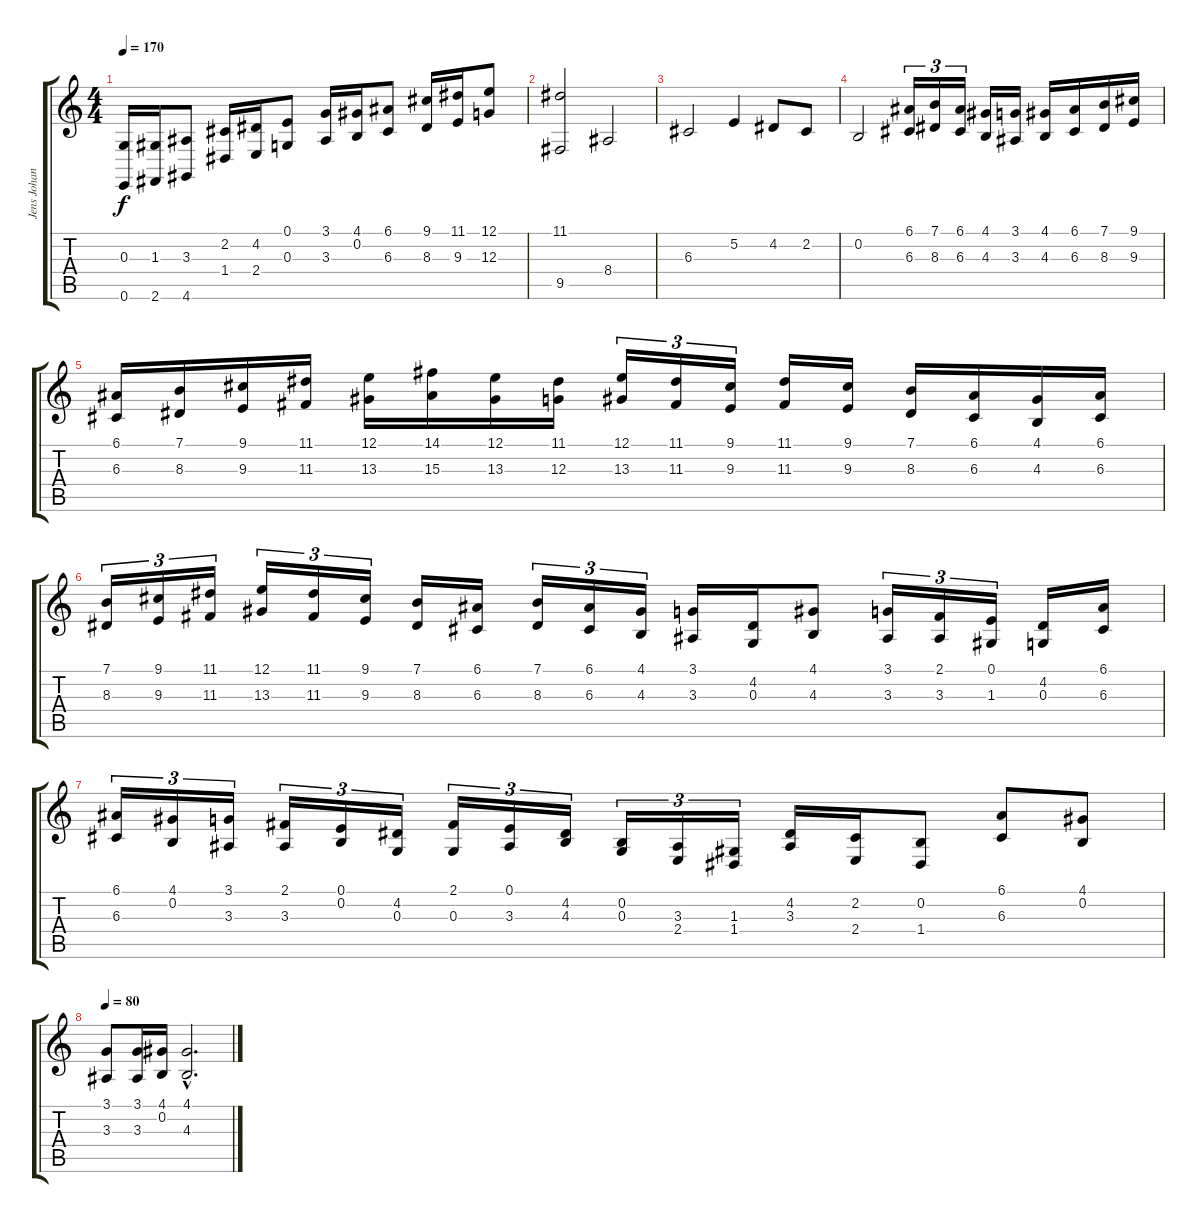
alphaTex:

\track ("Jens Johansson" "Jens Johan") {instrument harpsichord}
\staff {score tabs}
\tuning (E4 B3 G3 D3 A2 E2) {hide}
\ts (4 4)
\tempo 170
\clef g2
\ks c
(0.3 0.6).16{dy f} (1.3 2.6).16 (3.3 4.6).8 (2.2 1.4).16 (4.2 2.4).16 (0.1 0.3).8 (3.1 3.3).16 (4.1 0.2).16 (6.1 6.3).8 (9.1 8.3).16 (11.1 9.3).16 (12.1 12.3).8 |
(11.1 9.5).2 8.4.2 |
6.3.2 5.2.4 4.2.8 2.2.8 |
0.2.2 (6.1 6.3).16{tu (3 2)} (7.1 8.3).16{tu (3 2)} (6.1 6.3).16{tu (3 2)} (4.1 4.3).16 (3.1 3.3).16 (4.1 4.3).16 (6.1 6.3).16 (7.1 8.3).16 (9.1 9.3).16 |
(6.1 6.3).16 (7.1 8.3).16 (9.1 9.3).16 (11.1 11.3).16 (12.1 13.3).16 (14.1 15.3).16 (12.1 13.3).16 (11.1 12.3).16 (12.1 13.3).16{tu (3 2)} (11.1 11.3).16{tu (3 2)} (9.1 9.3).16{tu (3 2)} (11.1 11.3).16 (9.1 9.3).16 (7.1 8.3).16 (6.1 6.3).16 (4.1 4.3).16 (6.1 6.3).16 |
(7.1 8.3).16{tu (3 2)} (9.1 9.3).16{tu (3 2)} (11.1 11.3).16{tu (3 2)} (12.1 13.3).16{tu (3 2)} (11.1 11.3).16{tu (3 2)} (9.1 9.3).16{tu (3 2)} (7.1 8.3).16 (6.1 6.3).16 (7.1 8.3).16{tu (3 2)} (6.1 6.3).16{tu (3 2)} (4.1 4.3).16{tu (3 2)} (3.1 3.3).16 (4.2 0.3).16 (4.1 4.3).8 (3.1 3.3).16{tu (3 2)} (2.1 3.3).16{tu (3 2)} (0.1 1.3).16{tu (3 2)} (4.2 0.3).16 (6.1 6.3).16 |
(6.1 6.3).16{tu (3 2)} (4.1 0.2).16{tu (3 2)} (3.1 3.3).16{tu (3 2)} (2.1 3.3).16{tu (3 2)} (0.1 0.2).16{tu (3 2)} (4.2 0.3).16{tu (3 2)} (2.1 0.3).16{tu (3 2)} (0.1 3.3).16{tu (3 2)} (4.2 4.3).16{tu (3 2)} (0.2 0.3).16{tu (3 2)} (3.3 2.4).16{tu (3 2)} (1.3 1.4).16{tu (3 2)} (4.2 3.3).16 (2.2 2.4).16 (0.2 1.4).8 (6.1 6.3).8 (4.1 0.2).8 |
\tempo 80
(3.1 3.3).8 (3.1 3.3).16 (4.1 0.2).16 (4.1{hac} 4.3{hac}).2{d}
